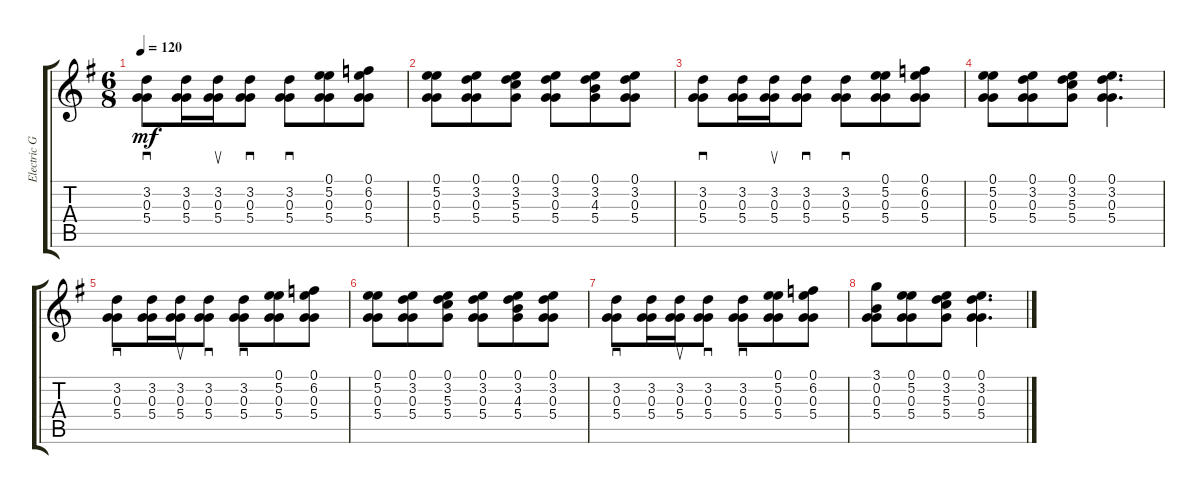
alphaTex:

\track ("Electric Guitar" "Electric G") {instrument electricguitarclean}
\staff {score tabs}
\tuning (E4 B3 G3 D3 A2 E2) {hide}
\ts (6 8)
\tempo 120
\clef g2
\ks g
(3.2 0.3 5.4).8{sd dy mf instrument electricguitarclean} (3.2 0.3 5.4).16 (3.2 0.3 5.4).16{su} (3.2 0.3 5.4).8{sd} (3.2 0.3 5.4).8{sd} (0.1 5.2 0.3 5.4).8 (0.1 6.2 0.3 5.4).8 |
(0.1 5.2 0.3 5.4).8 (0.1 3.2 0.3 5.4).8 (0.1 3.2 5.3 5.4).8 (0.1 3.2 0.3 5.4).8 (0.1 3.2 4.3 5.4).8 (0.1 3.2 0.3 5.4).8 |
(3.2 0.3 5.4).8{sd} (3.2 0.3 5.4).16 (3.2 0.3 5.4).16{su} (3.2 0.3 5.4).8{sd} (3.2 0.3 5.4).8{sd} (0.1 5.2 0.3 5.4).8 (0.1 6.2 0.3 5.4).8 |
(0.1 5.2 0.3 5.4).8 (0.1 3.2 0.3 5.4).8 (0.1 3.2 5.3 5.4).8 (0.1 3.2 0.3 5.4).4{d} |
(3.2 0.3 5.4).8{sd} (3.2 0.3 5.4).16 (3.2 0.3 5.4).16{su} (3.2 0.3 5.4).8{sd} (3.2 0.3 5.4).8{sd} (0.1 5.2 0.3 5.4).8 (0.1 6.2 0.3 5.4).8 |
(0.1 5.2 0.3 5.4).8 (0.1 3.2 0.3 5.4).8 (0.1 3.2 5.3 5.4).8 (0.1 3.2 0.3 5.4).8 (0.1 3.2 4.3 5.4).8 (0.1 3.2 0.3 5.4).8 |
(3.2 0.3 5.4).8{sd} (3.2 0.3 5.4).16 (3.2 0.3 5.4).16{su} (3.2 0.3 5.4).8{sd} (3.2 0.3 5.4).8{sd} (0.1 5.2 0.3 5.4).8 (0.1 6.2 0.3 5.4).8 |
(3.1 0.2 0.3 5.4).8 (0.1 5.2 0.3 5.4).8 (0.1 3.2 5.3 5.4).8 (0.1 3.2 0.3 5.4).4{d}
